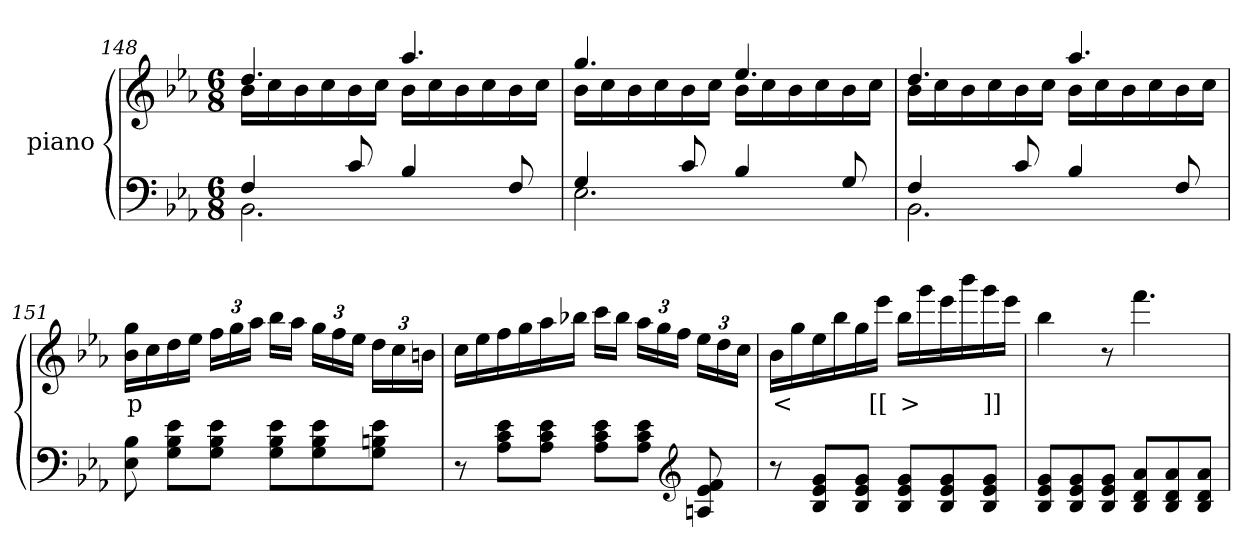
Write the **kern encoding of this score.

**kern	**kern	**text
*part2	*part1	*part1
*staff2	*staff1	*staff1
*	*I"piano	*
*clefF4	*clefG2	*
*k[b-e-a-]	*k[b-e-a-]	*
*E-:	*E-:	*
*M6/8	*M6/8	*
=148	=148	=148
*^	*^	*
4F	2.BB-	4.dd	16b-LL	.
.	.	.	16cc	.
.	.	.	16b-	.
.	.	.	16cc	.
8c	.	.	16b-	.
.	.	.	16ccJJ	.
4B-	.	4.aa-	16b-LL	.
.	.	.	16cc	.
.	.	.	16b-	.
.	.	.	16cc	.
8F	.	.	16b-	.
.	.	.	16ccJJ	.
=149	=149	=149	=149	=149
4G	2.E-	4.gg	16b-LL	.
.	.	.	16cc	.
.	.	.	16b-	.
.	.	.	16cc	.
8c	.	.	16b-	.
.	.	.	16ccJJ	.
4B-	.	4.ee-	16b-LL	.
.	.	.	16cc	.
.	.	.	16b-	.
.	.	.	16cc	.
8G	.	.	16b-	.
.	.	.	16ccJJ	.
=150	=150	=150	=150	=150
4F	2.BB-	4.dd	16b-LL	.
.	.	.	16cc	.
.	.	.	16b-	.
.	.	.	16cc	.
8c	.	.	16b-	.
.	.	.	16ccJJ	.
4B-	.	4.aa-	16b-LL	.
.	.	.	16cc	.
.	.	.	16b-	.
.	.	.	16cc	.
8F	.	.	16b-	.
.	.	.	16ccJJ	.
*v	*v	*	*	*
*	*v	*v	*
=151	=151	=151
8E- 8B-	16b- 16ggLL	p
.	16cc	.
8G 8B- 8e-L	16dd	.
.	16ee-JJ	.
8G 8B- 8e-J	24ffLL	.
.	24gg	.
.	24aa-JJ	.
8G 8B- 8e-L	16bb-LL	.
.	16aa-JJ	.
8G 8B- 8e-	24ggLL	.
.	24ff	.
.	24ee-JJ	.
8G 8Bn 8e-J	24ddLL	.
.	24cc	.
.	24bnJJ	.
=152	=152	=152
8r	16ccLL	.
.	16ee-	.
8A- 8c 8e-L	16ff	.
.	16gg	.
8A- 8c 8e-J	16aa-	.
.	16bb-XJJ	.
8A- 8c 8e-L	16cccLL	.
.	16bb-JJ	.
8A- 8c 8e-J	24aa-LL	.
.	24gg	.
.	24ffJJ	.
*clefG2	*	*
8An 8e- 8f	24ee-LL	.
.	24dd	.
.	24ccJJ	.
=153	=153	=153
8r	16b-LL	<
.	16gg	.
8B- 8e- 8gL	16ee-	.
.	16bb-	.
8B- 8e- 8gJ	16gg	.
.	16eee-JJ	[[
8B- 8e- 8gL	16bb-LL	>
.	16ggg	.
8B- 8e- 8g	16eee-	.
.	16bbb-	.
8B- 8e- 8gJ	16ggg	.
.	16eee-JJ	]]
=154	=154	=154
8B- 8e- 8gL	4bb-	.
8B- 8e- 8g	.	.
8B- 8e- 8gJ	8r	.
8B- 8d 8a-L	4.fff	.
8B- 8d 8a-	.	.
8B- 8d 8a-J	.	.
=	=	=
*-	*-	*-
